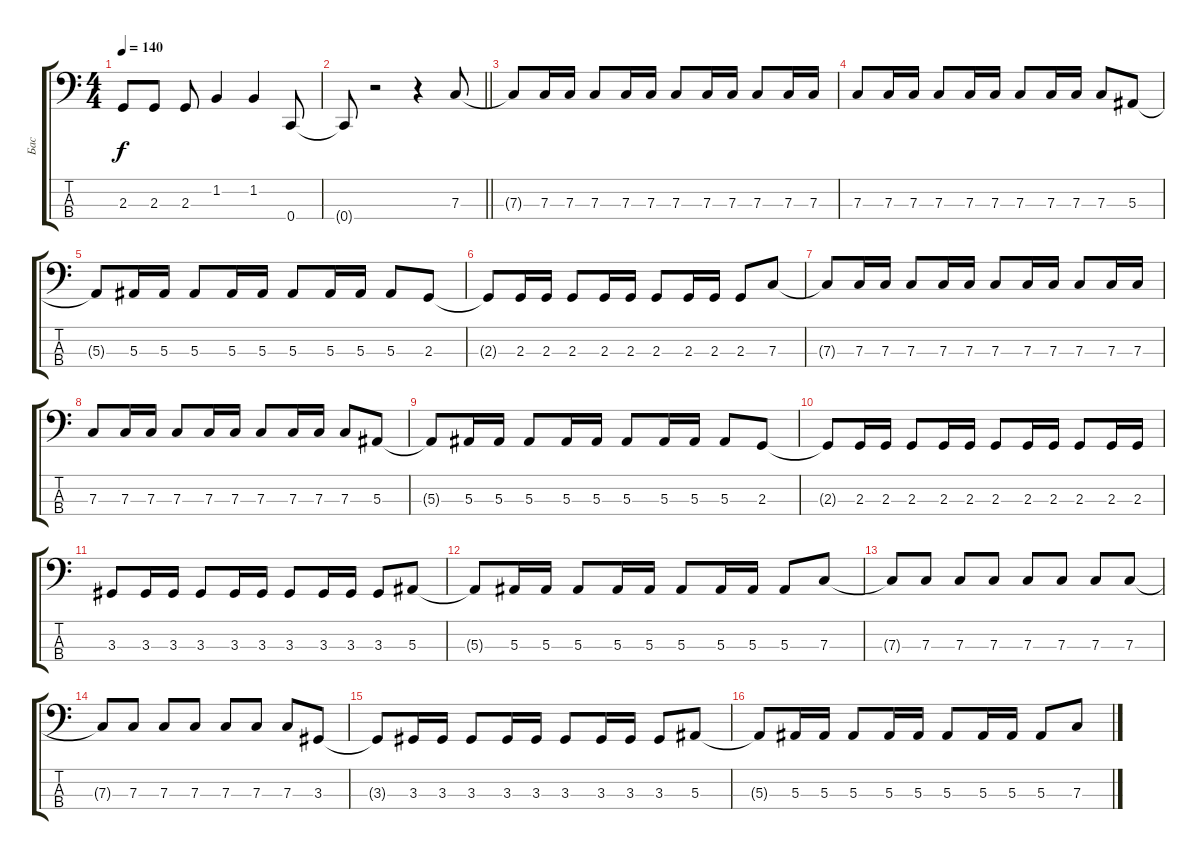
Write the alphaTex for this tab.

\track ("Бас" "Бас") {instrument electricbassfinger}
\staff {score tabs}
\tuning (Eb2 Bb1 F1 C1) {hide}
\ts (4 4)
\tempo 140
\clef f4
\ks c
2.3{t}.8{dy f} 2.3.8 2.3.8 1.2.4 1.2.4 0.4.8 |
\barLineRight lightlight
0.4{t}.8 r.2 r.4 7.3.8 |
\section ("" "")
7.3{t}.8 7.3.16 7.3.16 7.3.8 7.3.16 7.3.16 7.3.8 7.3.16 7.3.16 7.3.8 7.3.16 7.3.16 |
7.3.8 7.3.16 7.3.16 7.3.8 7.3.16 7.3.16 7.3.8 7.3.16 7.3.16 7.3.8 5.3.8 |
5.3{t}.8 5.3.16 5.3.16 5.3.8 5.3.16 5.3.16 5.3.8 5.3.16 5.3.16 5.3.8 2.3.8 |
2.3{t}.8 2.3.16 2.3.16 2.3.8 2.3.16 2.3.16 2.3.8 2.3.16 2.3.16 2.3.8 7.3.8 |
7.3{t}.8 7.3.16 7.3.16 7.3.8 7.3.16 7.3.16 7.3.8 7.3.16 7.3.16 7.3.8 7.3.16 7.3.16 |
7.3.8 7.3.16 7.3.16 7.3.8 7.3.16 7.3.16 7.3.8 7.3.16 7.3.16 7.3.8 5.3.8 |
5.3{t}.8 5.3.16 5.3.16 5.3.8 5.3.16 5.3.16 5.3.8 5.3.16 5.3.16 5.3.8 2.3.8 |
2.3{t}.8 2.3.16 2.3.16 2.3.8 2.3.16 2.3.16 2.3.8 2.3.16 2.3.16 2.3.8 2.3.16 2.3.16 |
3.3.8 3.3.16 3.3.16 3.3.8 3.3.16 3.3.16 3.3.8 3.3.16 3.3.16 3.3.8 5.3.8 |
5.3{t}.8 5.3.16 5.3.16 5.3.8 5.3.16 5.3.16 5.3.8 5.3.16 5.3.16 5.3.8 7.3.8 |
7.3{t}.8 7.3.8 7.3.8 7.3.8 7.3.8 7.3.8 7.3.8 7.3.8 |
7.3{t}.8 7.3.8 7.3.8 7.3.8 7.3.8 7.3.8 7.3.8 3.3.8 |
3.3{t}.8 3.3.16 3.3.16 3.3.8 3.3.16 3.3.16 3.3.8 3.3.16 3.3.16 3.3.8 5.3.8 |
5.3{t}.8 5.3.16 5.3.16 5.3.8 5.3.16 5.3.16 5.3.8 5.3.16 5.3.16 5.3.8 7.3.8
